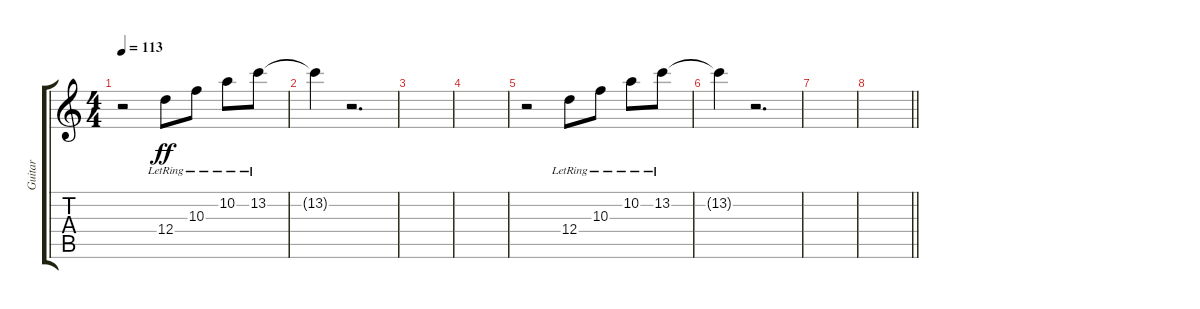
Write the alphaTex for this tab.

\track ("Guitar" "Guitar") {instrument electricguitarclean}
\staff {score tabs}
\tuning (E4 B3 G3 D3 A2 E2) {hide}
\ts (4 4)
\tempo 113
\clef g2
\ks c
r.2{dy ff} 12.4{lr}.8 10.3{lr}.8 10.2{lr}.8 13.2{lr}.8 |
13.2{t}.4 r.2{d} |
|
|
r.2 12.4{lr}.8 10.3{lr}.8 10.2{lr}.8 13.2{lr}.8 |
13.2{t}.4 r.2{d} |
|
\barLineRight lightlight
